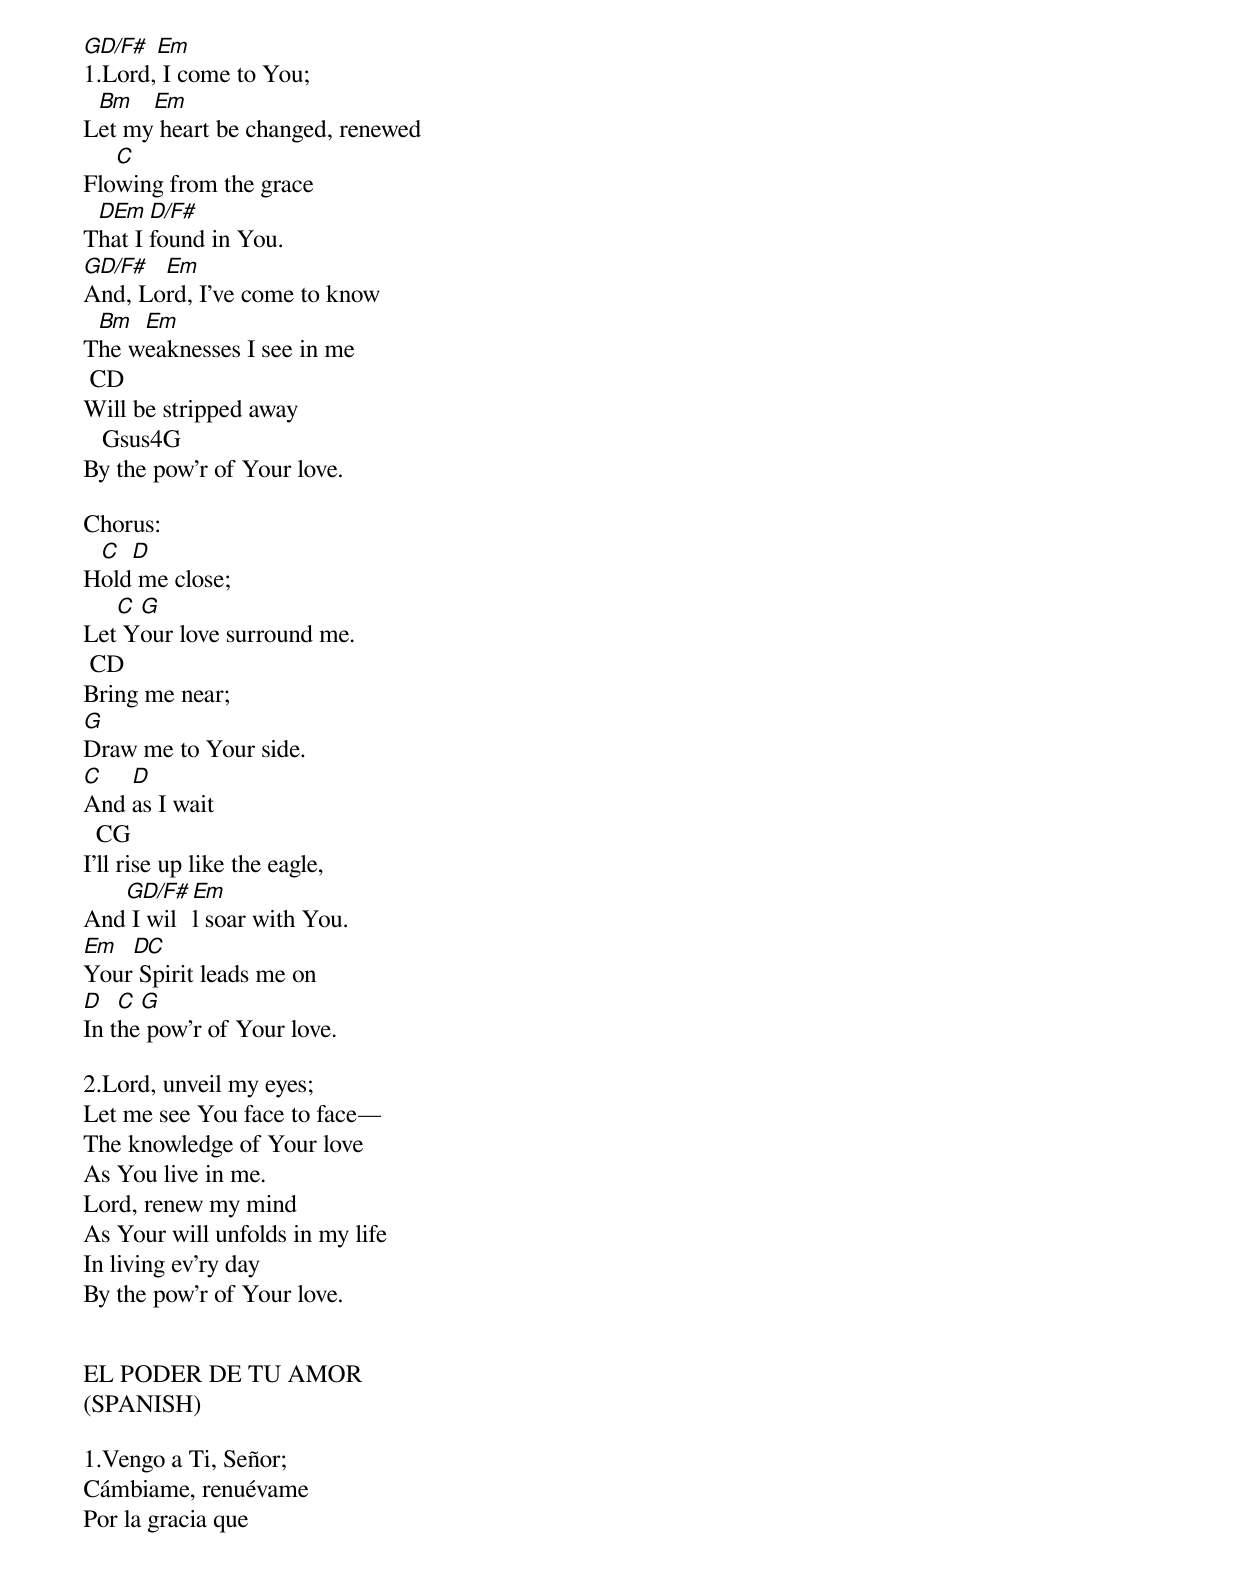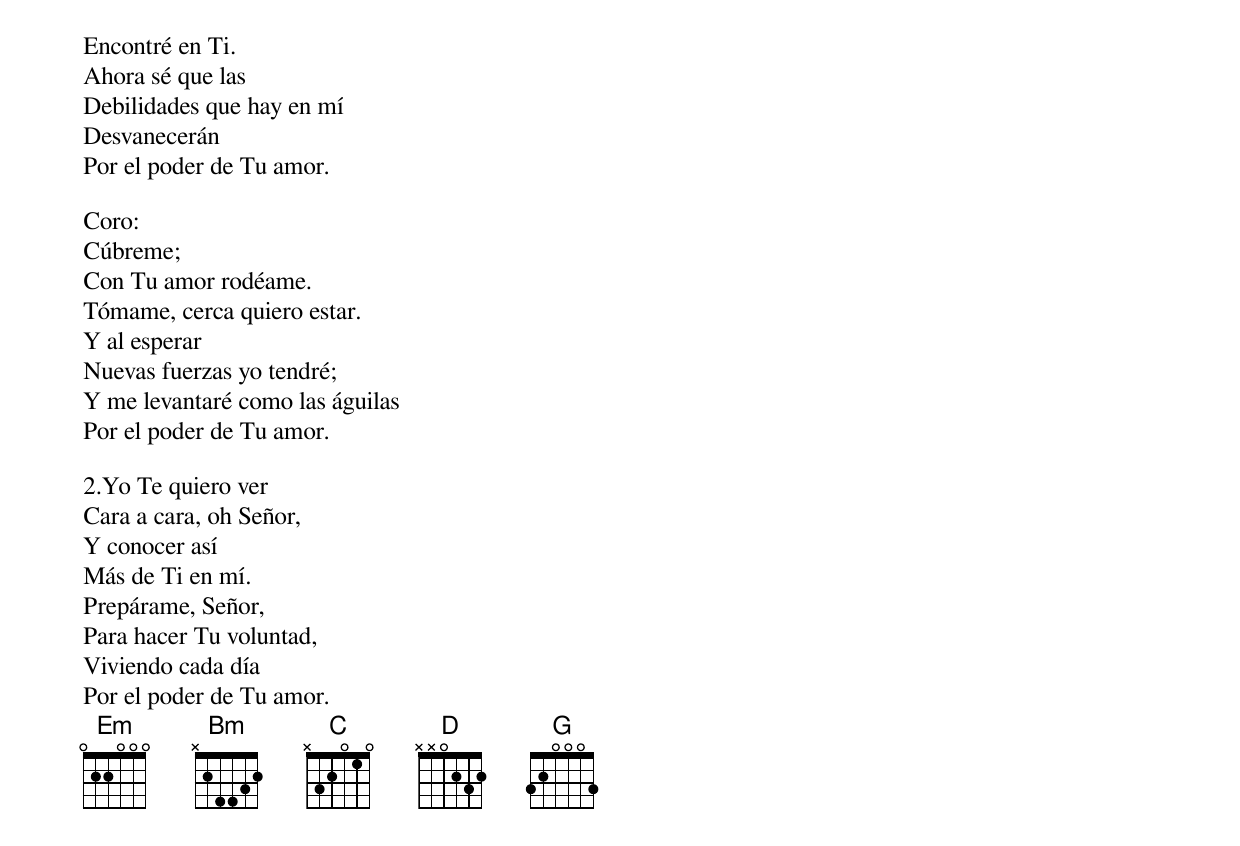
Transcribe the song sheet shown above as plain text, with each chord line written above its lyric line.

GD/F#  Em
1.Lord, I come to You;
 Bm   Em
Let my heart be changed, renewed
   C
Flowing from the grace
 DEm   D/F#
That I found in You.
GD/F#  Em
And, Lord, I've come to know
 Bm  Em
The weaknesses I see in me
 CD
Will be stripped away
   Gsus4G
By the pow'r of Your love.

Chorus:
 C  D
Hold me close;
   C G
Let Your love surround me.
 CD
Bring me near;
G
Draw me to Your side.
C   D
And as I wait
  CG
I'll rise up like the eagle,
   GD/F# Em
And I will soar with You.
Em  DC
Your Spirit leads me on
D   C G
In the pow'r of Your love.

2.Lord, unveil my eyes;
Let me see You face to face—
The knowledge of Your love
As You live in me.
Lord, renew my mind
As Your will unfolds in my life
In living ev'ry day
By the pow'r of Your love.


EL PODER DE TU AMOR
(SPANISH)

1.Vengo a Ti, Señor;
Cámbiame, renuévame
Por la gracia que
Encontré en Ti.
Ahora sé que las
Debilidades que hay en mí
Desvanecerán
Por el poder de Tu amor.

Coro:
Cúbreme;
Con Tu amor rodéame.
Tómame, cerca quiero estar.
Y al esperar
Nuevas fuerzas yo tendré;
Y me levantaré como las águilas
Por el poder de Tu amor.

2.Yo Te quiero ver
Cara a cara, oh Señor,
Y conocer así
Más de Ti en mí.
Prepárame, Señor,
Para hacer Tu voluntad,
Viviendo cada día
Por el poder de Tu amor.
